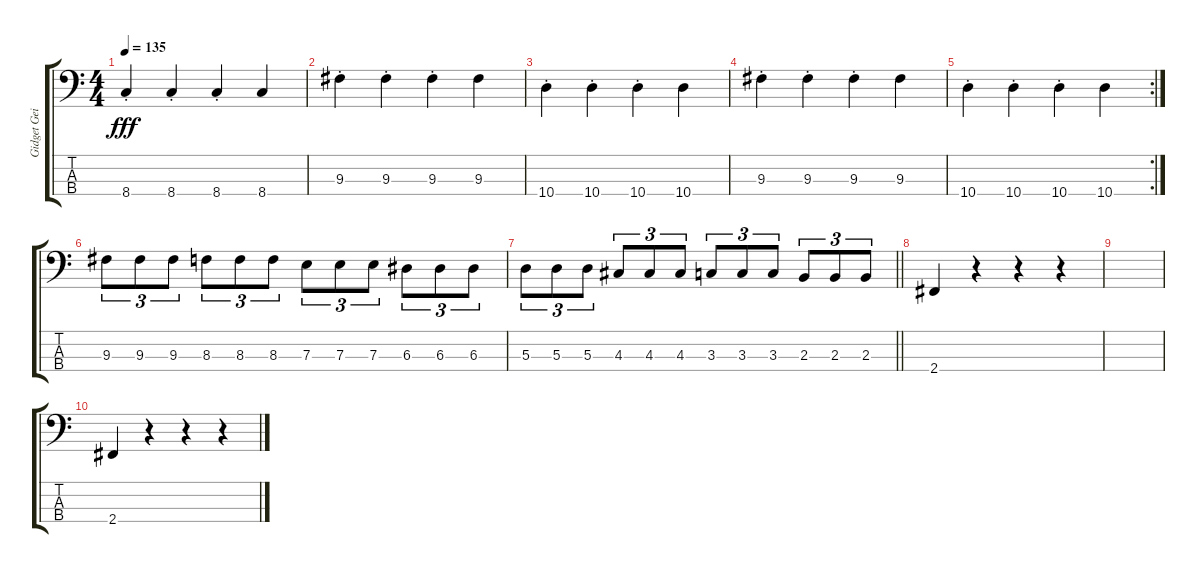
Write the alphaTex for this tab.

\track ("Gidget Gein" "Gidget Gei") {instrument electricbasspick}
\staff {score tabs}
\tuning (G2 D2 A1 E1) {hide}
\ts (4 4)
\tempo 135
\clef f4
\ks c
8.4{st}.4{dy fff} 8.4{st}.4 8.4{st}.4 8.4.4 |
9.3{st}.4 9.3{st}.4 9.3{st}.4 9.3.4 |
10.4{st}.4 10.4{st}.4 10.4{st}.4 10.4.4 |
9.3{st}.4 9.3{st}.4 9.3{st}.4 9.3.4 |
\rc 2
10.4{st}.4 10.4{st}.4 10.4{st}.4 10.4.4 |
9.3.8{tu (3 2)} 9.3.8{tu (3 2)} 9.3.8{tu (3 2)} 8.3.8{tu (3 2)} 8.3.8{tu (3 2)} 8.3.8{tu (3 2)} 7.3.8{tu (3 2)} 7.3.8{tu (3 2)} 7.3.8{tu (3 2)} 6.3.8{tu (3 2)} 6.3.8{tu (3 2)} 6.3.8{tu (3 2)} |
\barLineRight lightlight
5.3.8{tu (3 2)} 5.3.8{tu (3 2)} 5.3.8{tu (3 2)} 4.3.8{tu (3 2)} 4.3.8{tu (3 2)} 4.3.8{tu (3 2)} 3.3.8{tu (3 2)} 3.3.8{tu (3 2)} 3.3.8{tu (3 2)} 2.3.8{tu (3 2)} 2.3.8{tu (3 2)} 2.3.8{tu (3 2)} |
2.4.4 r.4 r.4 r.4 |
|
2.4.4 r.4 r.4 r.4
